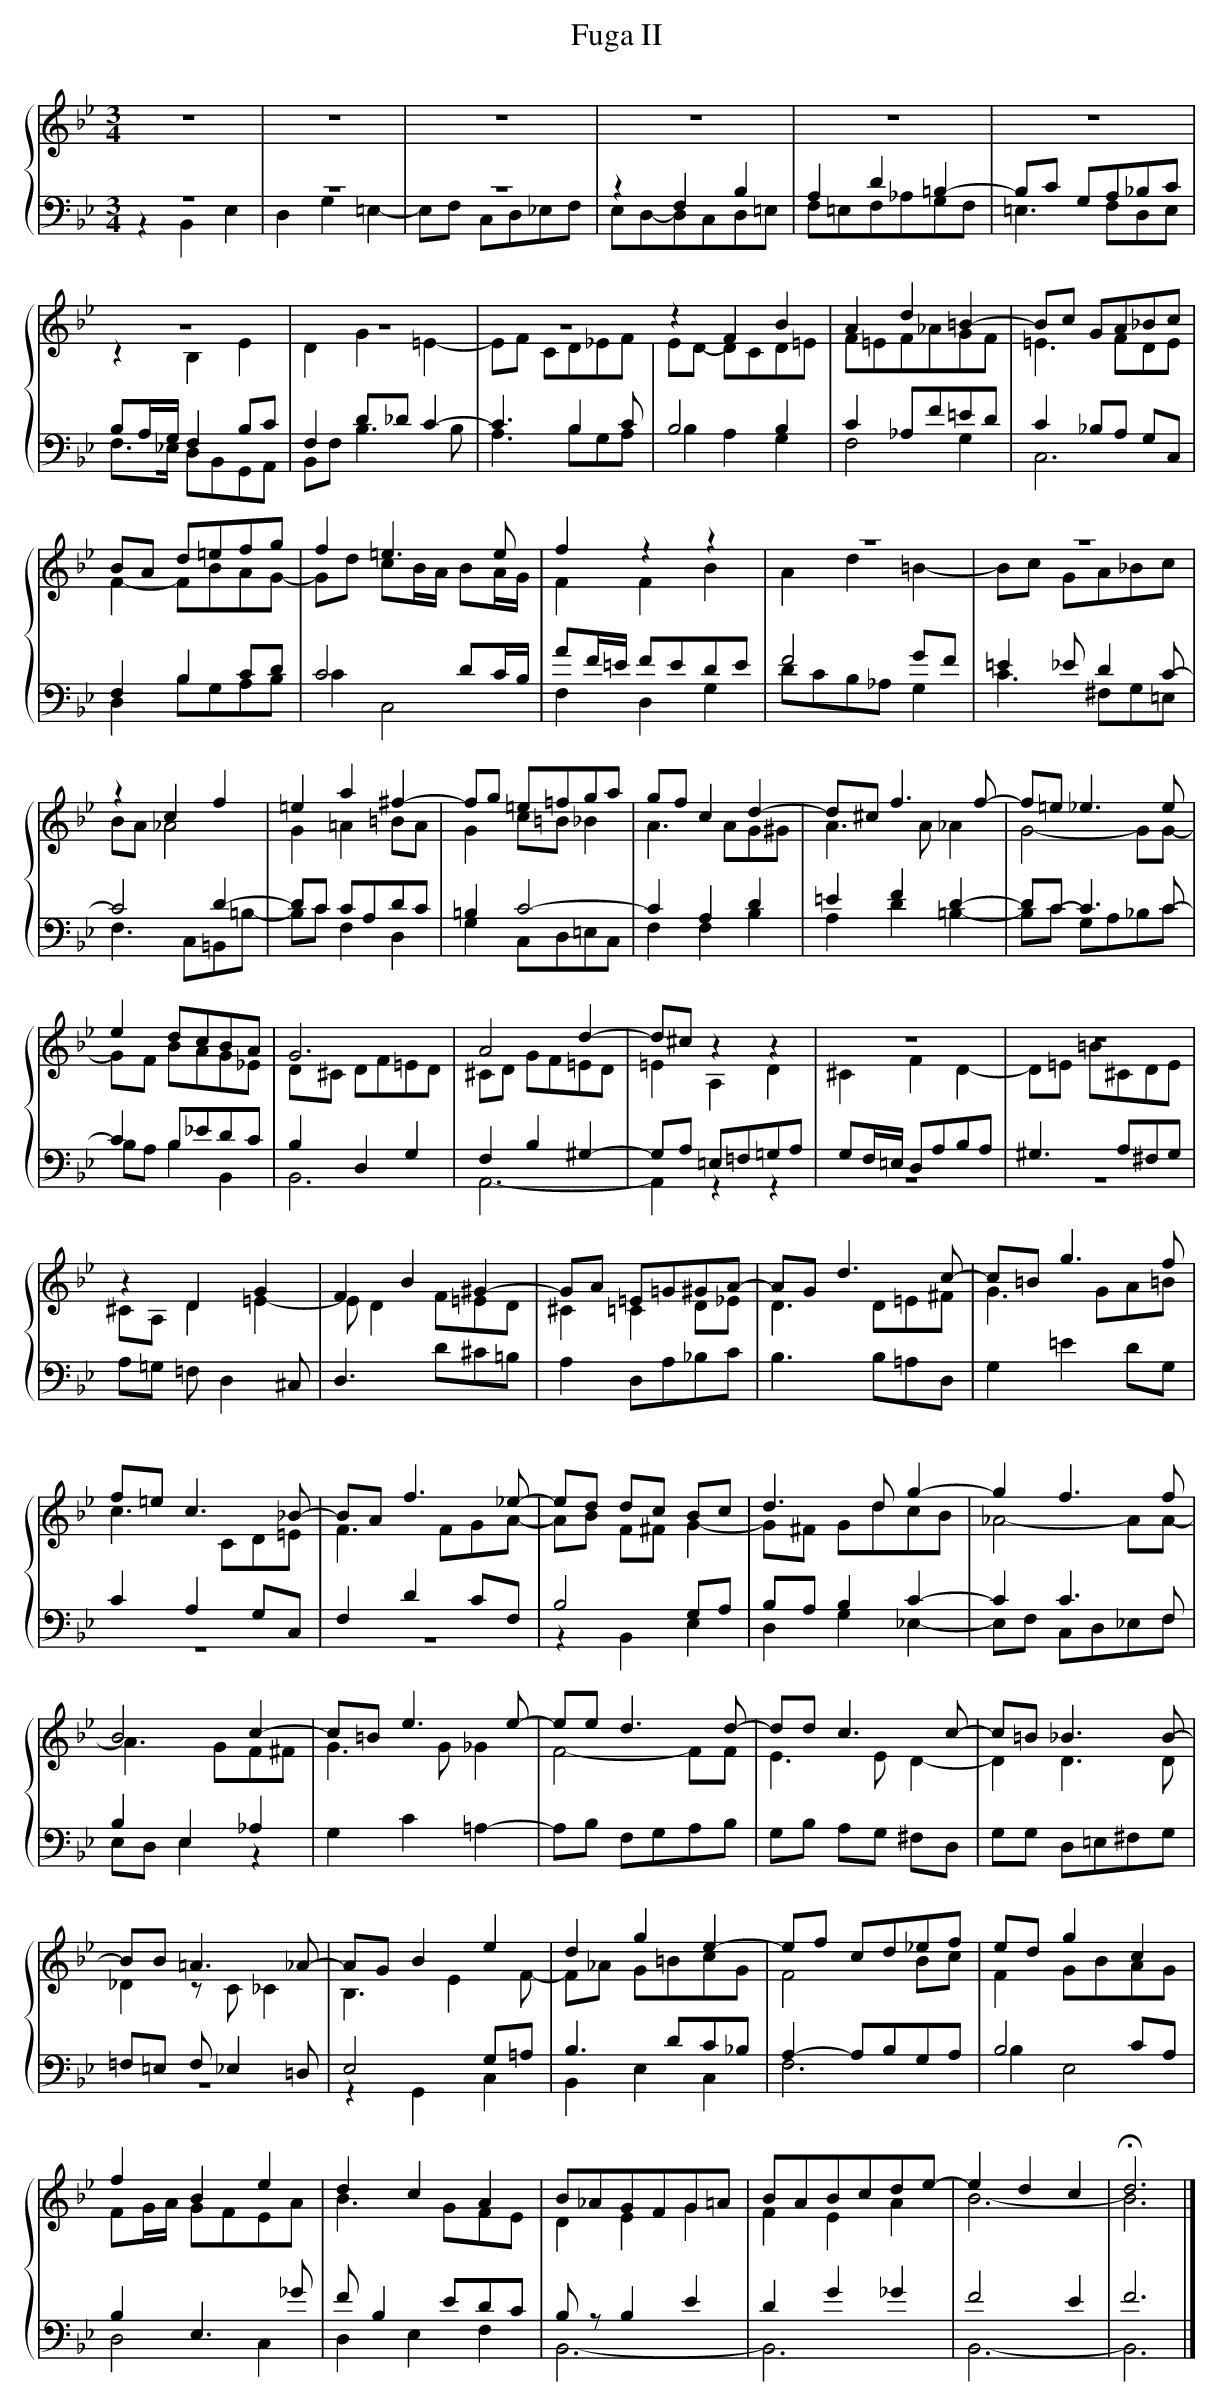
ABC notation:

X:1-2
T:Fuga II
Q:"Andante"
M:3/4
L:1/4
%%staves {(1 2) (3 4)}
K:Bb
Q:1/4=72
V:1 treble
Z6|
V:2
Z6|
V:3 bass
Z3|zF,B,|A,D=B,-|B,/C/ G,/A,/_B,/C/|
V:4
zB,,E,|D,G,=E,-|E,/F,/ C,/D,/_E,/F,/|\
	E,/D,/-D,/C,/D,/=E,/|F,/=E,/F,/_A,/G,/F,/|=E,3/F,/D,/E,/|
V:1
Z3zFB|Ad=B-|B/c/ G/A/_B/c/|
V:2
zB,E|DG=E-|E/F/ C/D/_E/F/|E/D/- D/C/D/=E/|\
	F/=E/F/_A/G/F/|=E3/F/D/E/|
V:3
B,/A,//G,//F,B,/C/|F,D/_D/C-|C3/B,C/|B,2B,|\
	C_A,/F/=E/D/|C_B,/A,/ G,/C,/|
V:4
F,/>_E,/ D,/B,,/G,,/A,,/|B,,/F,/B,>B,|\
	A,3/B,/G,/A,/|B,A,G,|F,2G,|C,3|
V:1
B/A/ d/=e/f/g/|f=e>e|fzz|z3|z3|
V:2
F-F/B/A/G/-|G/d/ c/B//A// B/A//G//|FFB|Ad=B-|B/c/ G/A/_B/c/|
V:3
F,B,C/D/|C2D/C//B,//|A/F//=E// F/E/D/E/|F2G/F/|=E_E/DC/-|
V:4
D,B,/G,/A,/B,/|CC,2|F,D,G,|D/C/B,/_A,/G,|C3/^F,/G,/=E,/|
V:1
zcf|=ea^f-|f/g/ =e/=f/g/a/|g/f/cd-|d/^c/f>f-|f/=e/_e>e|
V:2
B/A/_A2|G=A=B/A/|Gc/=B/_B|A3/A/G/^G/|A>A_A|G2-G/G/-|
V:3
C2D-|D/C/ C/A,/D/C/|=B,C2-|CA,D|=EFD-|D/C/-C>C-|
V:4
F,3/C,/=B,,/=B,/-|B,/C/F,D,|G,C,/D,/=E,/C,/|\
	F,F,B,|A,D=B,-|B,/C/ G,/A,/_B,/C/|
V:1
ed/c/B/A/|G3|A2d-|d/^c/zz|z3|z3|
V:2
G/F/ B/A/G/_E/|D/^C/ D/F/=E/D/|^C/D/ G/F/=E/D/|\
	=EA,D|^CFD-|D/=E/ =B/^C/D/E/|
V:3
CB,/_E/D/C/|B,D,G,|F,B,^G,-|G,/A,/ =E,/=F,/=G,/A,/|\
	G,/F,//=E,// D,/A,/B,/A,/|^G,3/A,/^F,/G,/|
V:4
B,/A,/B,B,,|B,,3|A,,3-|A,,zz|z3|z3|
V:1
zDG|FB^G-|G/A/ =E/=G/^G/A/-|A/G/d>c-|c/=B/g>f|
V:2
^C/A,/D=E-|E/DF/=E/D/|^C=CD/_E/|D3/D/=E/^F/|G3/G/A/=B/|
V:3
A,/=G,/ =F,/D,^C,/|D,3/D/^C/=B,/|A,D,/A,/_B,/C/|\
	B,3/B,/=A,/D,/|G,=ED/G,/|
V:4
Z5|
V:1
f/=e/c>_B-|B/A/f>_e-|e/d/ d/c/ B/c/|d>dg-|gf>f|
V:2
c3/C/D/=E/|F3/F/G/A/-|A/B/ F/^F/G-|G/^F/ G/d/c/B/|_A2-A/A/-|
V:3
CA,G,/C,/|F,DC/F,/|B,2G,/A,/|B,/A,/B,C-|CC>F,|
V:4
z3|z3|zB,,E,|D,G,_E,-|E,/F,/ C,/D,/_E,/F,/|
V:1
B2c-|c/=B/e>e-|e/e/d>d-|d/d/c>c-|c/=B/_B>B-|
V:2
A3/G/F/^F/|G>G_G|F2-F/F/|E>ED-|DD>D|
V:3
B,E,_A,|G,C=A,-|A,/B,/ F,/G,/A,/B,/|\
	G,/B,/ A,/G,/ ^F,/D,/|G,/G,/ D,/=E,/^F,/G,/|
V:4
E,/D,/E,z|Z4|
V:1
B/B/=A>_A-|A/G/Be|dge-|e/f/ c/d/_e/f/|e/d/gc|
V:2
_Dz/C/_C|B,3/EF/-|F/_A/ G/=B/c/G/|F2B/c/|FG/B/A/G/|
V:3
=F,/=E,/ F,/_E,=D,/|E,2G,/=A,/|\
	B,3/D/C/_B,/|A,-A,/B,/G,/A,/|B,2C/A,/|
V:4
z3|zG,,C,|B,,E,C,|F,3|B,E,2|
V:1
fBe|dcA|B/_A/G/F/G/=A/|B/A/B/c/d/e/-|edc|Hd3|]
V:2
F/G//A// G/F/E/A/|B3/G/F/E/|DEG|FEA|B3-|B3|]
V:3
B,E,>_G|F/B,E/D/C/|B,/z/B,E|DG_G|F2E|F3|]
V:4
D,2C,|D,E,F,|B,,3-|B,,3|B,,3-|B,,3|]
